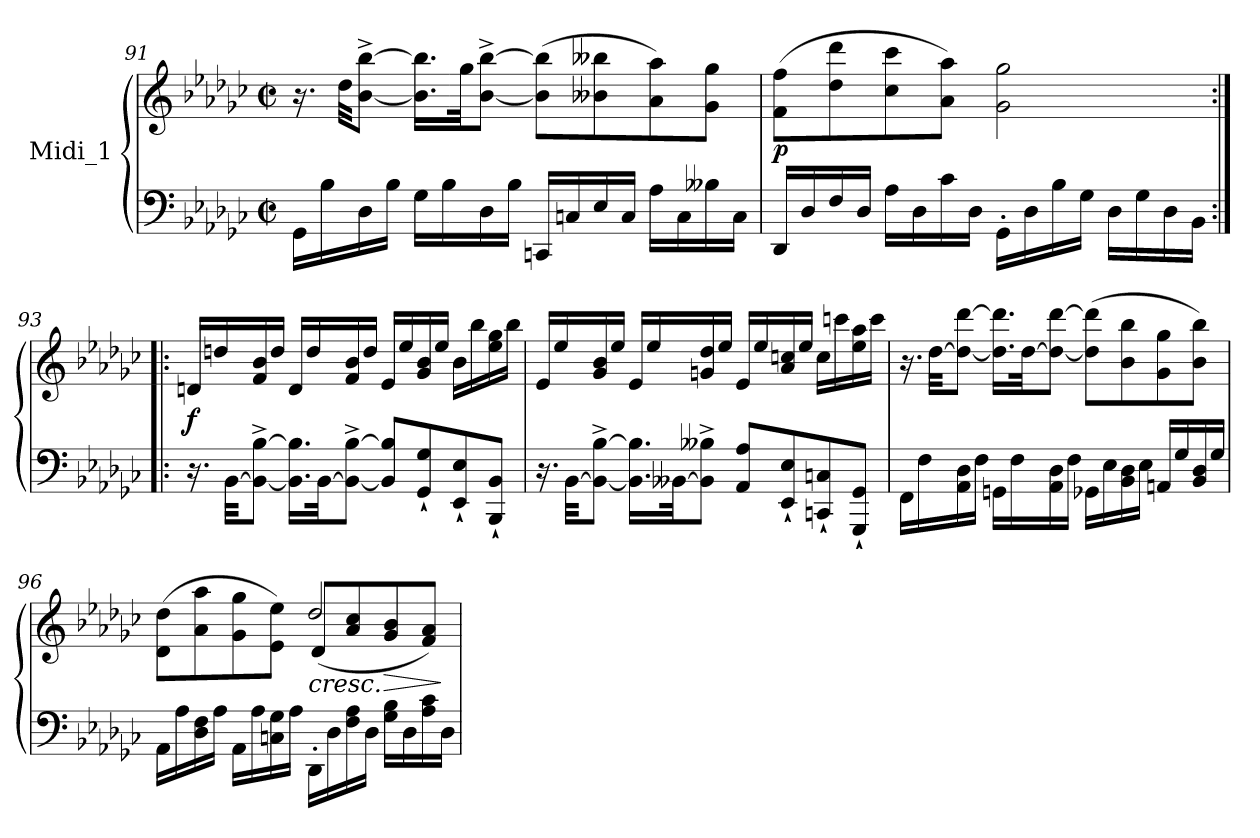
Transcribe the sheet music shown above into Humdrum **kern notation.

**kern	**kern	**dynam
*part1	*part1	*part1
*staff2	*staff1	*staff1/2
*I"Midi_1	*	*
!!LO:LB:g=z
*clefF4	*clefG2	*
*k[b-e-a-d-g-c-]	*k[b-e-a-d-g-c-]	*
*G-:	*G-:	*
*M2/2	*M2/2	*
*met(c|)	*met(c|)	*
=91	=91	=91
16GG-\LL	16.r	.
16B-\	.	.
.	32dd-\KKL	.
16D-\	[8b-\^ [8bb-\^J	.
16B-\JJ	.	.
16G-\LL	16.b-\] 16.bb-\]LL	.
16B-\	.	.
.	32gg-\JK	.
16D-\	[8b-\^ [8bb-\^J	.
16B-\JJ	.	.
16CCn/LL	(>8b-\] 8bb-\]L	.
16Cn/	.	.
16E-/	8b--X\ 8bb--X\	.
16C/JJ	.	.
16A-\LL	8a-\ 8aa-\)	.
16C\	.	.
16B--X\	8g-\ 8gg-\J	.
16C\JJ	.	.
=92	=92	=92
!	!	!LO:DY:b
16DD-/LL	(>8f\ 8ff\L	p
16D-/	.	.
16F/	8dd-\ 8ddd-\	.
16D-/JJ	.	.
16A-\LL	8cc-\ 8ccc-\	.
16D-\	.	.
16c-\	8a-\ 8aa-\J)	.
16D-\JJ	.	.
16GG-'\LL	2g-\ 2gg-\	.
16D-\	.	.
16B-\	.	.
16G-\JJ	.	.
16D-\LL	.	.
16G-\	.	.
16D-\	.	.
16BB-\JJ	.	.
!!LO:LB:g=z
=93:|!|:	=93:|!|:	=93:|!|:
!	!	!LO:DY:b
16.r	16dn/LL	f
.	16ddn/	.
[32BB-\KKL	.	.
8BB-\_^ [8B-\^J	16f/ 16b-/	.
.	16dd/JJ	.
16.BB-\] 16.B-\]LL	16d/LL	.
.	16dd/	.
[32BB-\JK	.	.
8BB-\_^ [8B-\^J	16f/ 16b-/	.
.	16dd/JJ	.
8BB-/] 8B-/]L	16e-/LL	.
.	16ee-/	.
8GG-/` 8G-/`	16g-/ 16b-/	.
.	16ee-/JJ	.
8EE-/` 8E-/`	16b-\LL	.
.	16bb-\	.
8BBB-/` 8BB-/`J	16ee-\ 16gg-\	.
.	16bb-\JJ	.
=94	=94	=94
16.r	16e-/LL	.
.	16ee-/	.
[32BB-\KKL	.	.
8BB-\_^ [8B-\^J	16g-/ 16b-/	.
.	16ee-/JJ	.
16.BB-\] 16.B-\]LL	16e-/LL	.
.	16ee-/	.
[32BB--X\JK	.	.
8BB--\]^ 8B--X\^J	16gn/ 16dd-i/	.
.	16ee-/JJ	.
8AA-/ 8A-/L	16e-/LL	.
.	16ee-/	.
8EE-/` 8E-/`	16a-/ 16ccn/	.
.	16ee-/JJ	.
8CCn/` 8Cn/`	16cc\LL	.
.	16cccn\	.
8GGG-/` 8GG-/`J	16ee-\ 16aa-\	.
.	16ccc\JJ	.
!!LO:LB:g=z
=95	=95	=95
*^	*	*
2ryy	16FF\LL	16.r	.
.	16F\	.	.
.	.	[32dd-\KKL	.
.	16AA-\ 16D-\	8dd-\_ [8ddd-\J	.
.	16F\JJ	.	.
.	16GGn\LL	16.dd-\] 16.ddd-\]LL	.
.	16F\	.	.
.	.	[32dd-\JK	.
.	16AA-\ 16D-\	8dd-\_ [8ddd-\J	.
.	16F\JJ	.	.
2ryy	16GG-X\LL	(>8dd-\] 8ddd-\]L	.
.	16E-\	.	.
.	16BB-\ 16D-\	8b-\ 8bb-\	.
.	16E-\JJ	.	.
.	16AAn/LL	8g-\ 8gg-\	.
.	16G-/	.	.
.	16BB-/ 16D-/	8b-\ 8bb-\J)	.
.	16G-/JJ	.	.
=96	=96	=96	=96
*	*	*^	*
2ryy	16AA-i\LL	(>8d-\ 8dd-\L	2ryy	.
.	16A-\	.	.	.
.	16D-\ 16F\	8a-\ 8aa-\	.	.
.	16A-\JJ	.	.	.
.	16AA-\LL	8g-\ 8gg-\	.	.
.	16A-\	.	.	.
.	16Cn\ 16G-\	8e-\ 8ee-\J)	.	.
.	16A-\JJ	.	.	.
!	!	!	!	!LO:HP:b
2ryy	16DD-'\LL	2dd-/	(8d-/L	<
.	16D-\	.	.	.
.	16F\ 16A-\	.	8a-/ 8cc-/	.
.	16D-\JJ	.	.	.
!	!	!	!	!LO:HP:b
.	16G-\ 16B-\LL	.	8g-/ 8b-/	>
.	16D-\	.	.	[
.	16A-\ 16c-i\	.	8f/ 8a-/J)	.
.	16D-\JJ	.	.	]
*v	*v	*	*	*
*	*v	*v	*
=	=	=
*-	*-	*-
